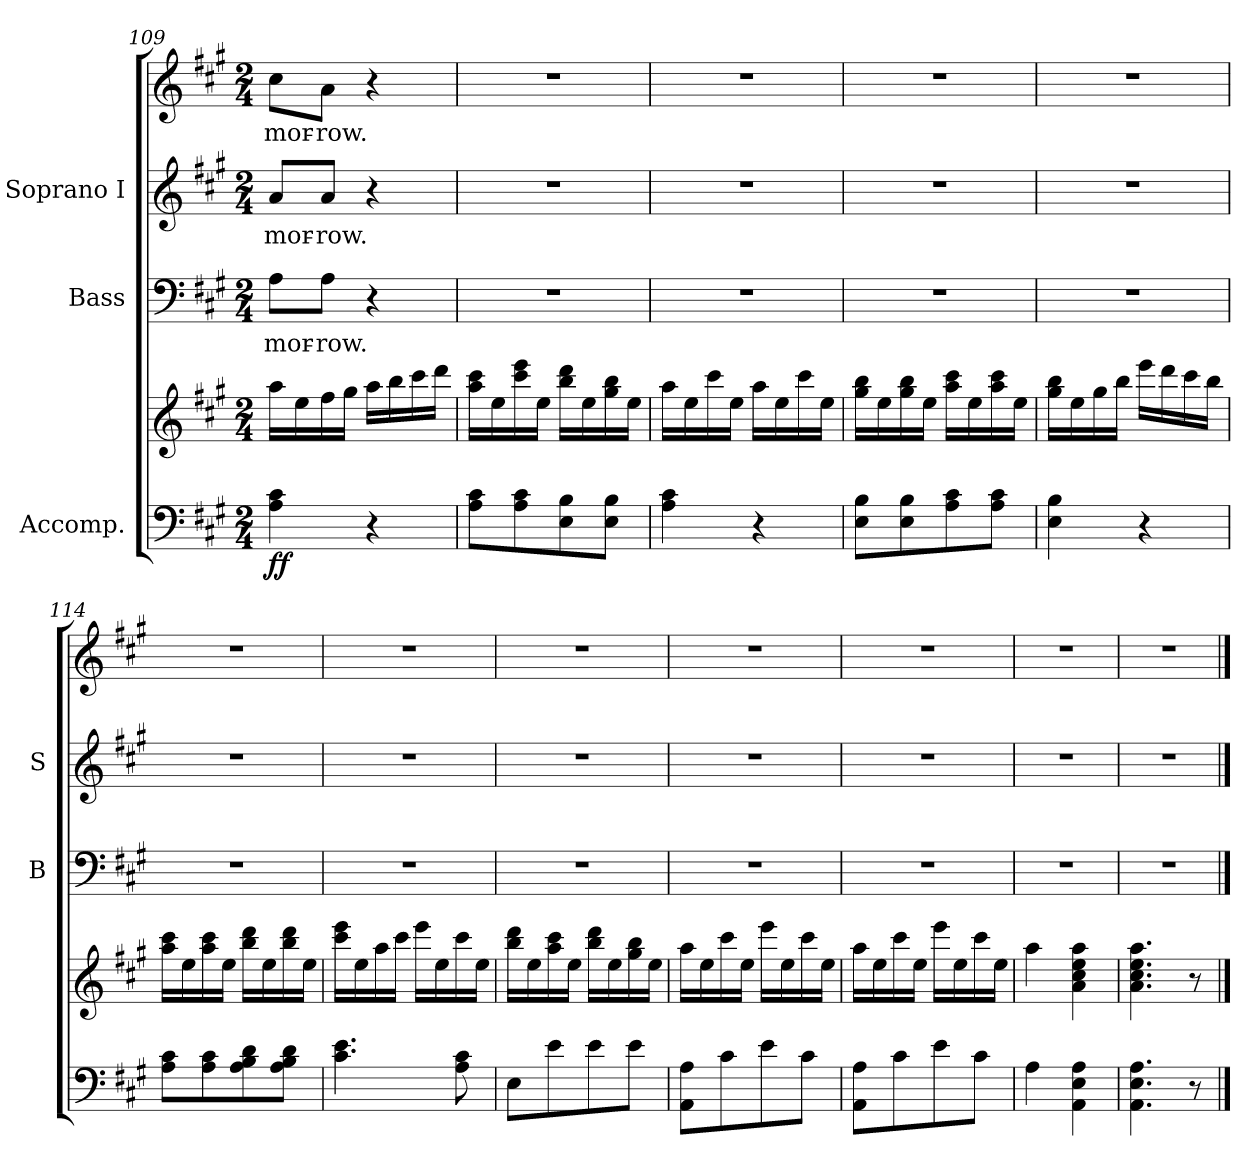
**kern	**kern	**dynam	**kern	**text	**kern	**text	**kern	**text
*part3	*part3	*part3	*part2	*part2	*part1	*part1	*part1	*part1
*staff5	*staff4	*staff4/5	*staff3	*staff3	*staff2	*staff2	*staff1	*staff1
*I"Accomp.	*	*	*I"Bass	*	*I"Soprano I	*	*	*
*	*	*	*I'B	*	*I'S	*	*	*
*clefF4	*clefG2	*	*clefF4	*	*clefG2	*	*clefG2	*
*k[f#c#g#]	*k[f#c#g#]	*	*k[f#c#g#]	*	*k[f#c#g#]	*	*k[f#c#g#]	*
*A:	*A:	*	*A:	*	*A:	*	*A:	*
*M2/4	*M2/4	*	*M2/4	*	*M2/4	*	*M2/4	*
=109	=109	=109	=109	=109	=109	=109	=109	=109
!	!	!LO:DY:b=2	!	!LO:LY:b	!	!LO:LY:b	!	!LO:LY:b
!	!	!LO:DY:n=1:b	!	!	!	!	!	!
4A 4c#	16aaLL	f f	8A\L	-mor-	8a/L	mor-	8cc#\L	-mor-
.	16ee	.	.	.	.	.	.	.
!	!	!	!	!LO:LY:b	!	!LO:LY:b	!	!LO:LY:b
.	16ff#	.	8A\J	-row.	8a/J	-row.	8a\J	-row.
.	16gg#JJ	.	.	.	.	.	.	.
4r	16aaLL	.	4r	.	4r	.	4r	.
.	16bb	.	.	.	.	.	.	.
.	16ccc#	.	.	.	.	.	.	.
.	16dddJJ	.	.	.	.	.	.	.
=110	=110	=110	=110	=110	=110	=110	=110	=110
!	!	!	!LO:N:vis=1	!	!LO:N:vis=1	!	!LO:N:vis=1	!
8A 8c#L	16aa 16ccc#LL	.	2r	.	2r	.	2r	.
.	16ee	.	.	.	.	.	.	.
8A 8c#	16ccc# 16eee	.	.	.	.	.	.	.
.	16eeJJ	.	.	.	.	.	.	.
8E 8B	16bb 16dddLL	.	.	.	.	.	.	.
.	16ee	.	.	.	.	.	.	.
8E 8BJ	16gg# 16bb	.	.	.	.	.	.	.
.	16eeJJ	.	.	.	.	.	.	.
=111	=111	=111	=111	=111	=111	=111	=111	=111
!	!	!	!LO:N:vis=1	!	!LO:N:vis=1	!	!LO:N:vis=1	!
4A 4c#	16aaLL	.	2r	.	2r	.	2r	.
.	16ee	.	.	.	.	.	.	.
.	16ccc#	.	.	.	.	.	.	.
.	16eeJJ	.	.	.	.	.	.	.
4r	16aaLL	.	.	.	.	.	.	.
.	16ee	.	.	.	.	.	.	.
.	16ccc#	.	.	.	.	.	.	.
.	16eeJJ	.	.	.	.	.	.	.
=112	=112	=112	=112	=112	=112	=112	=112	=112
!	!	!	!LO:N:vis=1	!	!LO:N:vis=1	!	!LO:N:vis=1	!
8E 8BL	16gg# 16bbLL	.	2r	.	2r	.	2r	.
.	16ee	.	.	.	.	.	.	.
8E 8B	16gg# 16bb	.	.	.	.	.	.	.
.	16eeJJ	.	.	.	.	.	.	.
8A 8c#	16aa 16ccc#LL	.	.	.	.	.	.	.
.	16ee	.	.	.	.	.	.	.
8A 8c#J	16aa 16ccc#	.	.	.	.	.	.	.
.	16eeJJ	.	.	.	.	.	.	.
!!LO:LB:g=z
=113	=113	=113	=113	=113	=113	=113	=113	=113
!	!	!	!LO:N:vis=1	!	!LO:N:vis=1	!	!LO:N:vis=1	!
4E 4B	16gg# 16bbLL	.	2r	.	2r	.	2r	.
.	16ee	.	.	.	.	.	.	.
.	16gg#	.	.	.	.	.	.	.
.	16bbJJ	.	.	.	.	.	.	.
4r	16eeeLL	.	.	.	.	.	.	.
.	16ddd	.	.	.	.	.	.	.
.	16ccc#	.	.	.	.	.	.	.
.	16bbJJ	.	.	.	.	.	.	.
=114	=114	=114	=114	=114	=114	=114	=114	=114
!	!	!	!LO:N:vis=1	!	!LO:N:vis=1	!	!LO:N:vis=1	!
8A 8c#L	16aa 16ccc#LL	.	2r	.	2r	.	2r	.
.	16ee	.	.	.	.	.	.	.
8A 8c#	16aa 16ccc#	.	.	.	.	.	.	.
.	16eeJJ	.	.	.	.	.	.	.
8A 8B 8d	16bb 16dddLL	.	.	.	.	.	.	.
.	16ee	.	.	.	.	.	.	.
8A 8B 8dJ	16bb 16ddd	.	.	.	.	.	.	.
.	16eeJJ	.	.	.	.	.	.	.
=115	=115	=115	=115	=115	=115	=115	=115	=115
!	!	!	!LO:N:vis=1	!	!LO:N:vis=1	!	!LO:N:vis=1	!
4.c# 4.e	16ccc# 16eeeLL	.	2r	.	2r	.	2r	.
.	16ee	.	.	.	.	.	.	.
.	16aa	.	.	.	.	.	.	.
.	16ccc#JJ	.	.	.	.	.	.	.
.	16eeeLL	.	.	.	.	.	.	.
.	16ee	.	.	.	.	.	.	.
8A 8c#	16ccc#	.	.	.	.	.	.	.
.	16eeJJ	.	.	.	.	.	.	.
=116	=116	=116	=116	=116	=116	=116	=116	=116
!	!	!	!LO:N:vis=1	!	!LO:N:vis=1	!	!LO:N:vis=1	!
8EL	16bb 16dddLL	.	2r	.	2r	.	2r	.
.	16ee	.	.	.	.	.	.	.
8e	16aa 16ccc#	.	.	.	.	.	.	.
.	16eeJJ	.	.	.	.	.	.	.
8e	16bb 16dddLL	.	.	.	.	.	.	.
.	16ee	.	.	.	.	.	.	.
8eJ	16gg# 16bb	.	.	.	.	.	.	.
.	16eeJJ	.	.	.	.	.	.	.
=117	=117	=117	=117	=117	=117	=117	=117	=117
!	!	!	!LO:N:vis=1	!	!LO:N:vis=1	!	!LO:N:vis=1	!
8AA 8AL	16aaLL	.	2r	.	2r	.	2r	.
.	16ee	.	.	.	.	.	.	.
8c#	16ccc#	.	.	.	.	.	.	.
.	16eeJJ	.	.	.	.	.	.	.
8e	16eeeLL	.	.	.	.	.	.	.
.	16ee	.	.	.	.	.	.	.
8c#J	16ccc#	.	.	.	.	.	.	.
.	16eeJJ	.	.	.	.	.	.	.
=118	=118	=118	=118	=118	=118	=118	=118	=118
!	!	!	!LO:N:vis=1	!	!LO:N:vis=1	!	!LO:N:vis=1	!
8AA 8AL	16aaLL	.	2r	.	2r	.	2r	.
.	16ee	.	.	.	.	.	.	.
8c#	16ccc#	.	.	.	.	.	.	.
.	16eeJJ	.	.	.	.	.	.	.
8e	16eeeLL	.	.	.	.	.	.	.
.	16ee	.	.	.	.	.	.	.
8c#J	16ccc#	.	.	.	.	.	.	.
.	16eeJJ	.	.	.	.	.	.	.
=119	=119	=119	=119	=119	=119	=119	=119	=119
!	!	!	!LO:N:vis=1	!	!LO:N:vis=1	!	!LO:N:vis=1	!
4A	4aa	.	2r	.	2r	.	2r	.
4AA 4E 4A	4a 4cc# 4ee 4aa	.	.	.	.	.	.	.
=120	=120	=120	=120	=120	=120	=120	=120	=120
!	!	!	!LO:N:vis=1	!	!LO:N:vis=1	!	!LO:N:vis=1	!
4.AA 4.E 4.A	4.a 4.cc# 4.ee 4.aa	.	2r	.	2r	.	2r	.
8r	8r	.	.	.	.	.	.	.
==	==	==	==	==	==	==	==	==
*-	*-	*-	*-	*-	*-	*-	*-	*-
